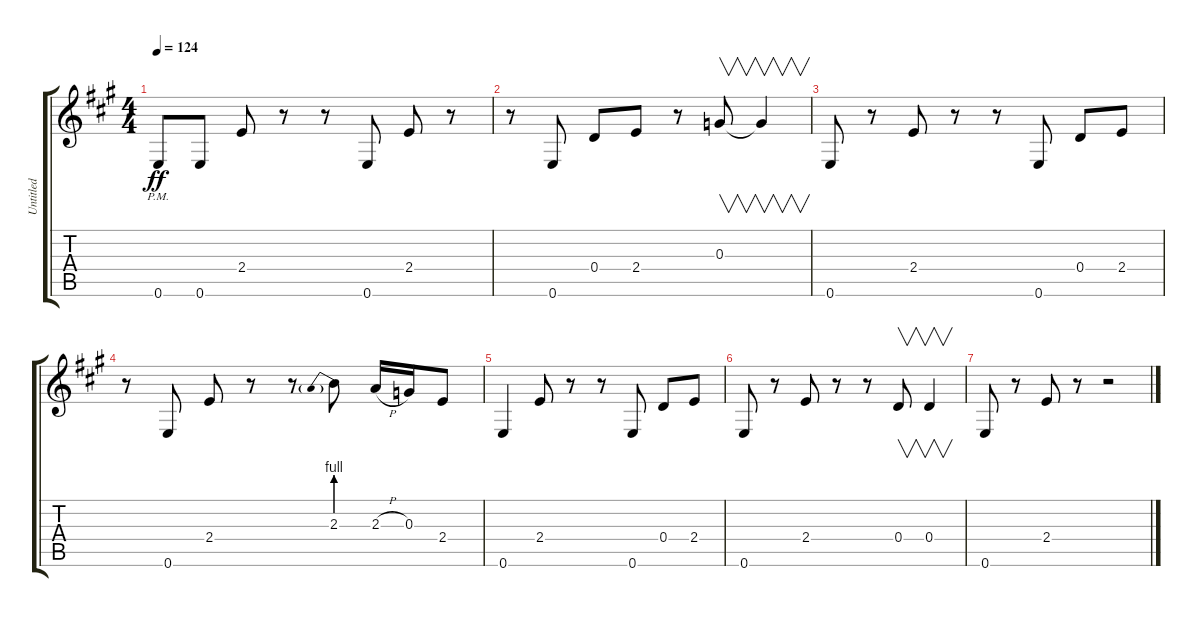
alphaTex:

\track ("Untitled" "Untitled") {instrument distortionguitar}
\staff {score tabs}
\tuning (E4 B3 G3 D3 A2 E2) {hide}
\ts (4 4)
\tempo 124
\clef g2
\ks a
0.6{pm}.8{dy ff} 0.6.8 2.4.8 r.8 r.8 0.6.8 2.4.8 r.8 |
r.8 0.6.8 0.4.8 2.4.8 r.8 0.3.8{v} 0.3{t}.4{v} |
0.6.8 r.8 2.4.8 r.8 r.8 0.6.8 0.4.8 2.4.8 |
r.8 0.6.8 2.4.8 r.8 r.8 2.3{be (prebend 0 4 60 4)}.8 2.3{h}.16 0.3.16 2.4.8 |
0.6.4 2.4.8 r.8 r.8 0.6.8 0.4.8 2.4.8 |
0.6.8 r.8 2.4.8 r.8 r.8 0.4.8{v} 0.4.4{v} |
0.6.8 r.8 2.4.8 r.8 r.2
